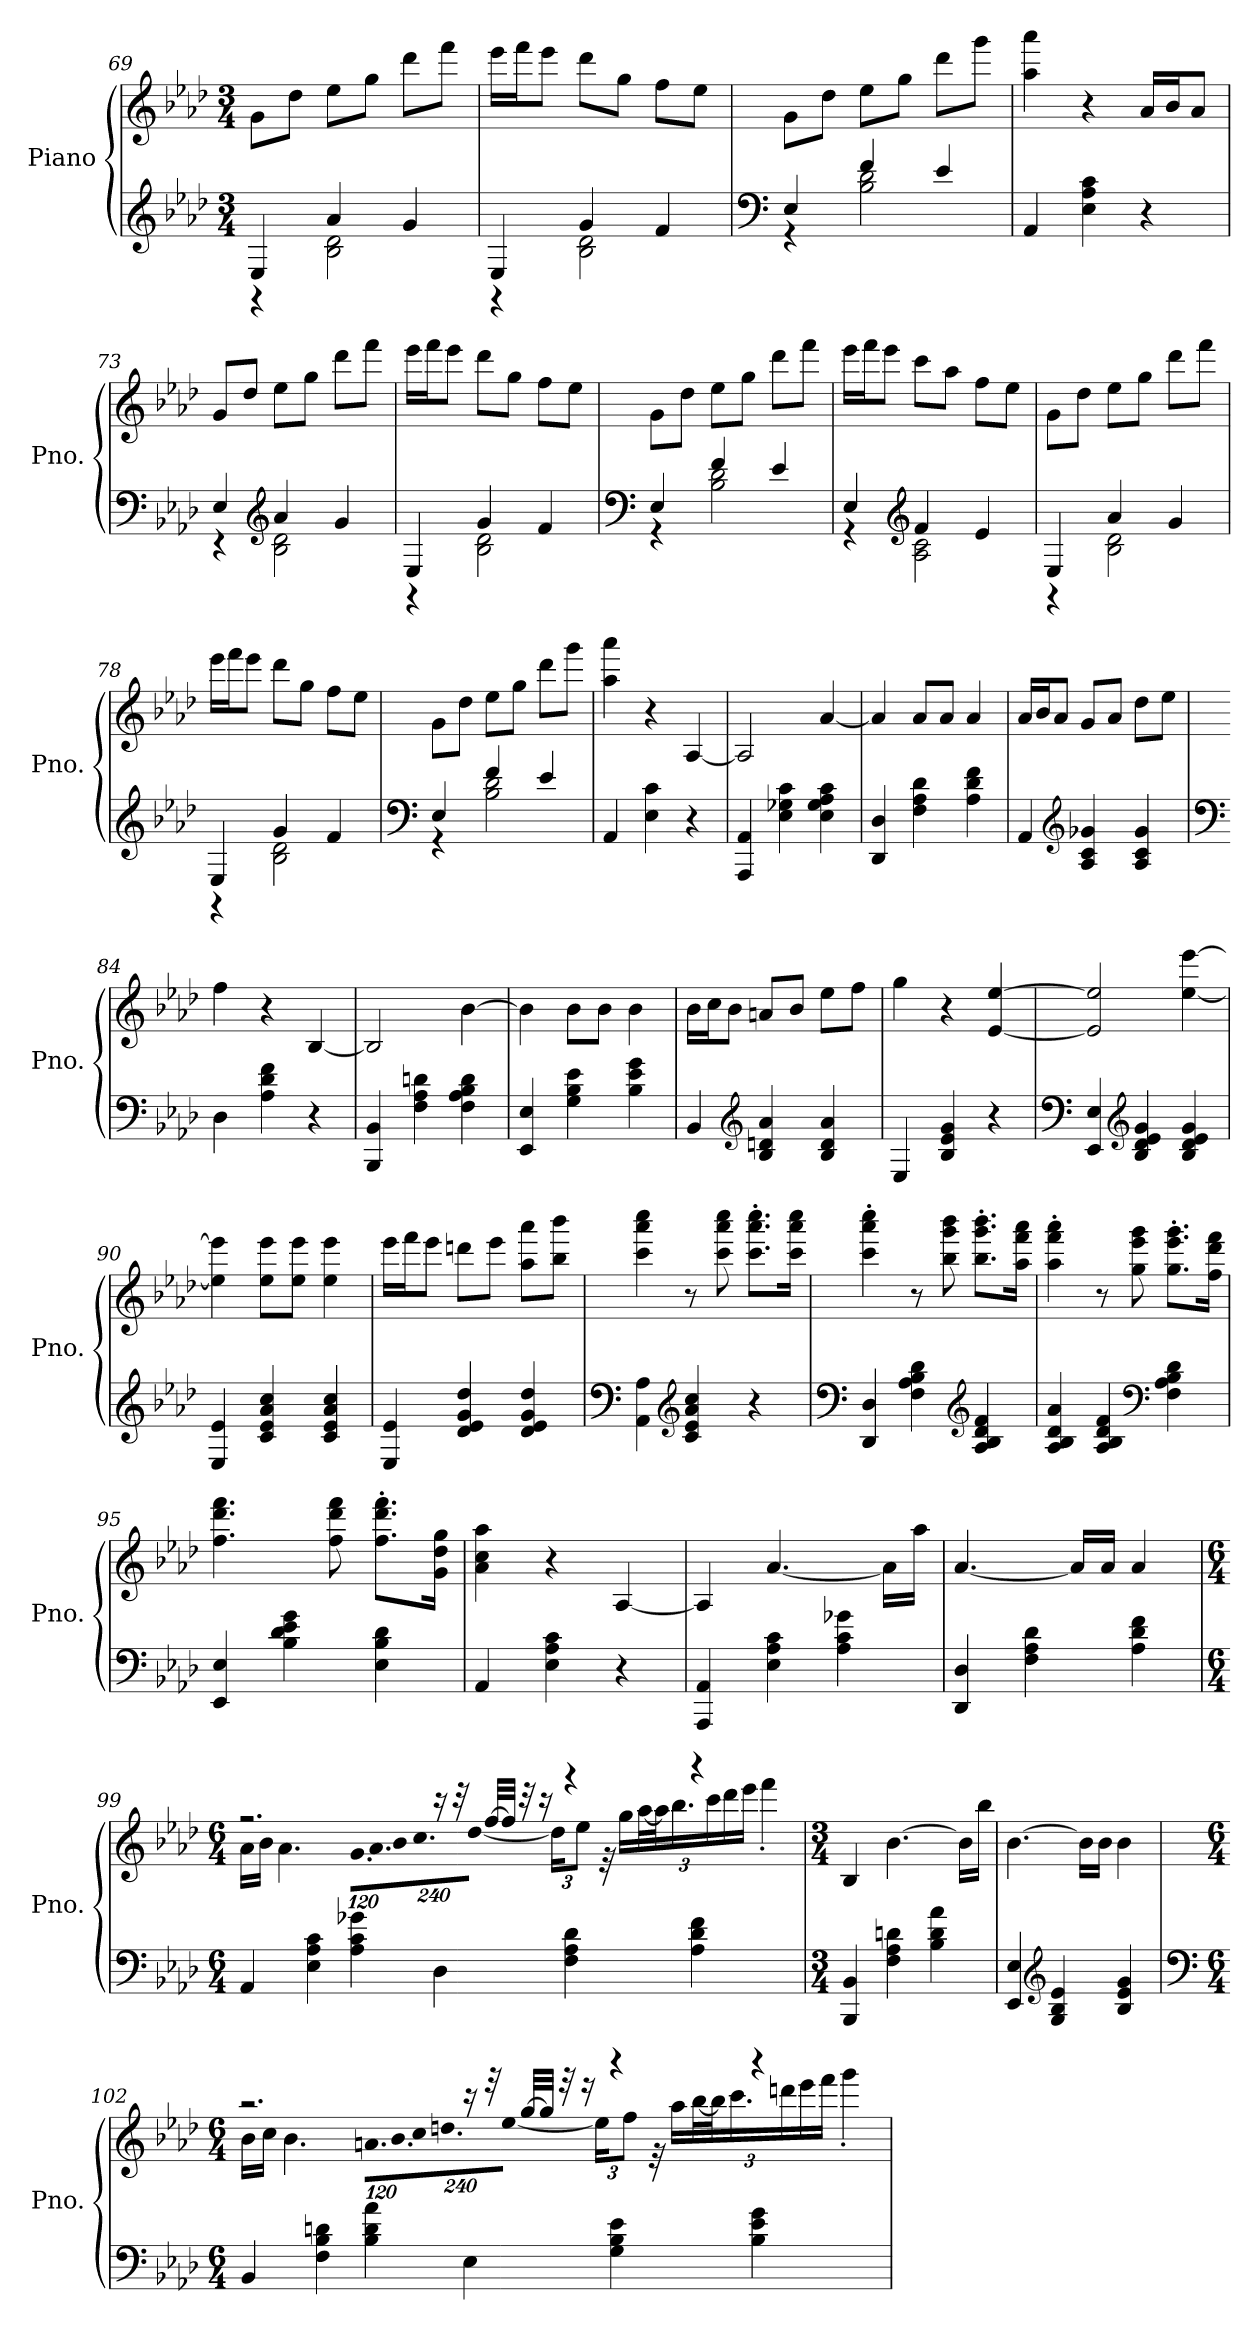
**kern	**kern
*part1	*part1
*staff2	*staff1
*I"Piano	*
*I'Pno.	*
*clefG2	*clefG2
*k[b-e-a-d-]	*k[b-e-a-d-]
*M3/4	*M3/4
=69	=69
*^	*
4E-/	4r	8g\L
.	.	8dd-\J
4a-/	2B-\ 2d-\	8ee-\L
.	.	8gg\J
4g/	.	8ddd-\L
.	.	8fff\J
=70	=70	=70
4E-/	4r	16eee-\LL
.	.	16fff\J
.	.	8eee-\J
4g/	2B-\ 2d-\	8ddd-\L
.	.	8gg\J
4f/	.	8ff\L
.	.	8ee-\J
=71	=71	=71
*clefF4	*	*
4E-/	4r	8g\L
.	.	8dd-\J
4f/	2B-\ 2d-\	8ee-\L
.	.	8gg\J
4e-/	.	8ddd-\L
.	.	8ggg\J
*v	*v	*
=72	=72
4AA-/	4aa-\ 4aaa-\
4E-\ 4A-\ 4c\	4r
4r	16a-/LL
.	16b-/J
.	8a-/J
!!LO:PB:g=z
=73	=73
*^	*
4E-/	4r	8g/L
.	.	8dd-/J
*clefG2	*	*
4a-/	2B-\ 2d-\	8ee-\L
.	.	8gg\J
4g/	.	8ddd-\L
.	.	8fff\J
=74	=74	=74
4E-/	4r	16eee-\LL
.	.	16fff\J
.	.	8eee-\J
4g/	2B-\ 2d-\	8ddd-\L
.	.	8gg\J
4f/	.	8ff\L
.	.	8ee-\J
=75	=75	=75
*clefF4	*	*
4E-/	4r	8g\L
.	.	8dd-\J
4f/	2B-\ 2d-\	8ee-\L
.	.	8gg\J
4e-/	.	8ddd-\L
.	.	8fff\J
=76	=76	=76
4E-/	4r	16eee-\LL
.	.	16fff\J
.	.	8eee-\J
*clefG2	*	*
4f/	2A-\ 2c\	8ccc\L
.	.	8aa-\J
4e-/	.	8ff\L
.	.	8ee-\J
=77	=77	=77
4E-/	4r	8g\L
.	.	8dd-\J
4a-/	2B-\ 2d-\	8ee-\L
.	.	8gg\J
4g/	.	8ddd-\L
.	.	8fff\J
!!LO:LB:g=z
=78	=78	=78
4E-/	4r	16eee-\LL
.	.	16fff\J
.	.	8eee-\J
4g/	2B-\ 2d-\	8ddd-\L
.	.	8gg\J
4f/	.	8ff\L
.	.	8ee-\J
=79	=79	=79
*clefF4	*	*
4E-/	4r	8g\L
.	.	8dd-\J
4f/	2B-\ 2d-\	8ee-\L
.	.	8gg\J
4e-/	.	8ddd-\L
.	.	8ggg\J
*v	*v	*
=80	=80
4AA-/	4aa-\ 4aaa-\
4E-\ 4c\	4r
4r	[4A-/
=81	=81
4AAA-/ 4AA-/	2A-/]
4E-\ 4G-X\ 4c\	.
4E-\ 4G-\ 4A-\ 4c\	[4a-/
=82	=82
4DD-/ 4D-/	4a-/]
4F\ 4A-\ 4d-\	8a-/L
.	8a-/J
4A-\ 4d-\ 4f\	4a-/
=83	=83
4AA-/	16a-/LL
.	16b-/J
.	8a-/J
*clefG2	*
4A-/ 4c/ 4g-X/	8g/L
.	8a-/J
4A-/ 4c/ 4g-/	8dd-\L
.	8ee-\J
!!LO:LB:g=z
=84	=84
*clefF4	*
4D-\	4ff\
4A-\ 4d-\ 4f\	4r
4r	[4B-/
=85	=85
4BBB-/ 4BB-/	2B-/]
4F\ 4A-\ 4dn\	.
4F\ 4A-\ 4B-\ 4d\	[4b-\
=86	=86
4EE-/ 4E-/	4b-\]
4G\ 4B-\ 4e-\	8b-\L
.	8b-\J
4B-\ 4e-\ 4g\	4b-\
=87	=87
4BB-/	16b-\LL
.	16cc\J
.	8b-\J
*clefG2	*
4B-/ 4dn/ 4a-/	8an/L
.	8b-/J
4B-/ 4d/ 4a-/	8ee-\L
.	8ff\J
=88	=88
4E-/	4gg\
4B-/ 4e-/ 4g/	4r
4r	[4e-/ [4ee-/
=89	=89
*clefF4	*
4EE-/ 4E-/	2e-/] 2ee-/]
*clefG2	*
4B-/ 4d-/ 4e-/ 4g/	.
4B-/ 4d-/ 4e-/ 4g/	[4ee-\ [4eee-\
!!LO:LB:g=z
=90	=90
4E-/ 4e-/	4ee-\] 4eee-\]
4c/ 4e-/ 4a-/ 4cc/	8ee-\ 8eee-\L
.	8ee-\ 8eee-\J
4c/ 4e-/ 4a-/ 4cc/	4ee-\ 4eee-\
=91	=91
4E-/ 4e-/	16eee-\LL
.	16fff\J
.	8eee-\J
4d-/ 4e-/ 4g/ 4dd-/	8dddn\L
.	8eee-\J
4d-/ 4e-/ 4g/ 4dd-/	8aa-\ 8aaa-\L
.	8bb-\ 8bbb-\J
=92	=92
*clefF4	*
4AA-\ 4A-\	4ccc\ 4aaa-\ 4cccc\
*clefG2	*
4c/ 4e-/ 4a-/ 4cc/	8r
.	8ccc\ 8aaa-\ 8cccc\
4r	8.ccc\' 8.aaa-\' 8.cccc\'L
.	16ccc\ 16aaa-\ 16cccc\Jk
=93	=93
*clefF4	*
4DD-/ 4D-/	4ccc\' 4aaa-\' 4cccc\'
4F\ 4A-\ 4B-\ 4d-\	8r
.	8bb-\ 8ggg\ 8bbb-\
*clefG2	*
4A-/ 4B-/ 4d-/ 4f/	8.bb-\' 8.ggg\' 8.bbb-\'L
.	16aa-\ 16fff\ 16aaa-\Jk
!!LO:LB:g=z
=94	=94
4A-/ 4B-/ 4d-/ 4a-/	4aa-\' 4fff\' 4aaa-\'
4A-/ 4B-/ 4d-/ 4f/	8r
.	8gg\ 8eee-\ 8ggg\
*clefF4	*
4F\ 4A-\ 4B-\ 4d-\	8.gg\' 8.eee-\' 8.ggg\'L
.	16ff\ 16ddd-\ 16fff\Jk
=95	=95
4EE-/ 4E-/	4.ff\ 4.ddd-\ 4.fff\
4B-\ 4d-\ 4e-\ 4g\	.
.	8ff\ 8ddd-\ 8fff\
4E-\ 4B-\ 4d-\	8.ff\' 8.ddd-\' 8.fff\'L
.	16g\ 16dd-\ 16gg\Jk
=96	=96
4AA-/	4a-\ 4cc\ 4aa-\
4E-\ 4A-\ 4c\	4r
4r	[4A-/
=97	=97
4AAA-/ 4AA-/	4A-/]
4E-\ 4A-\ 4c\	[4.a-/
4A-\ 4c\ 4g-X\	.
.	16a-\LL]
.	16aa-\JJ
=98	=98
4DD-/ 4D-/	[4.a-/
4F\ 4A-\ 4d-\	.
.	16a-/LL]
.	16a-/JJ
4A-\ 4d-\ 4f\	4a-/
!!LO:LB:g=z
=99	=99
*M6/4	*M6/4
*	*^
4AA-/	2.r	16a-\LL
.	.	16b-\JJ
.	.	4.a-\
4E-\ 4A-\ 4c\	.	.
*	*	*Xbrackettup
!	!	!LO:N:vis=32.
4A-\ 4c\ 4g-X\	.	1920%103g\LLL
!	!	!LO:N:vis=32.
.	.	1920%103a-\J
!	!	!LO:N:vis=16
.	.	1920%137b-\
!	!	!LO:N:vis=32.
.	.	1920%103cc\L
!	!	!LO:N:vis=256%9
.	.	[960%17dd-\JJJk
4D-\	16r	24dd-\KL]
.	.	12ee-\J
.	32r	.
.	[32ff/LLL	.
.	32ff/JJJ]	32r
.	32r	16gg\LL
.	16r	.
.	.	[32aa-\L
4F\ 4A-\ 4d-\	4r	48aa-\J]
.	.	24.bb-\
.	.	24ccc\
.	.	16ddd-\
.	.	16eee-\JJ
4A-\ 4d-\ 4f\	4r	4fff'\
*	*v	*v
=100	=100
*M3/4	*M3/4
4BBB-/ 4BB-/	4B-/
4F\ 4A-\ 4dn\	[4.b-\
4B-\ 4d\ 4a-\	.
.	16b-\LL]
.	16bb-\JJ
!!LO:PB:g=z
=101	=101
4EE-/ 4E-/	[4.b-\
*clefG2	*
4G/ 4B-/ 4e-/	.
.	16b-\LL]
.	16b-\JJ
4B-/ 4e-/ 4g/	4b-\
=102	=102
*clefF4	*
*M6/4	*M6/4
*	*^
4BB-/	2.r	16b-\LL
.	.	16cc\JJ
.	.	4.b-\
4F\ 4B-\ 4dn\	.	.
!	!	!LO:N:vis=32.
4B-\ 4d\ 4a-\	.	1920%103an\LLL
!	!	!LO:N:vis=32.
.	.	1920%103b-\J
!	!	!LO:N:vis=16
.	.	1920%137cc\
!	!	!LO:N:vis=32.
.	.	1920%103ddn\L
!	!	!LO:N:vis=256%9
.	.	[960%17ee-\JJJk
4E-\	16r	24ee-\KL]
.	.	12ff\J
.	32r	.
.	[32gg/LLL	.
.	32gg/JJJ]	32r
.	32r	16aa-\LL
.	16r	.
.	.	[32bb-\L
4G\ 4B-\ 4e-\	4r	48bb-\J]
.	.	24.ccc\
.	.	24dddn\
.	.	16eee-\
.	.	16fff\JJ
4B-\ 4e-\ 4g\	4r	4ggg'\
*	*v	*v
=	=
*-	*-
